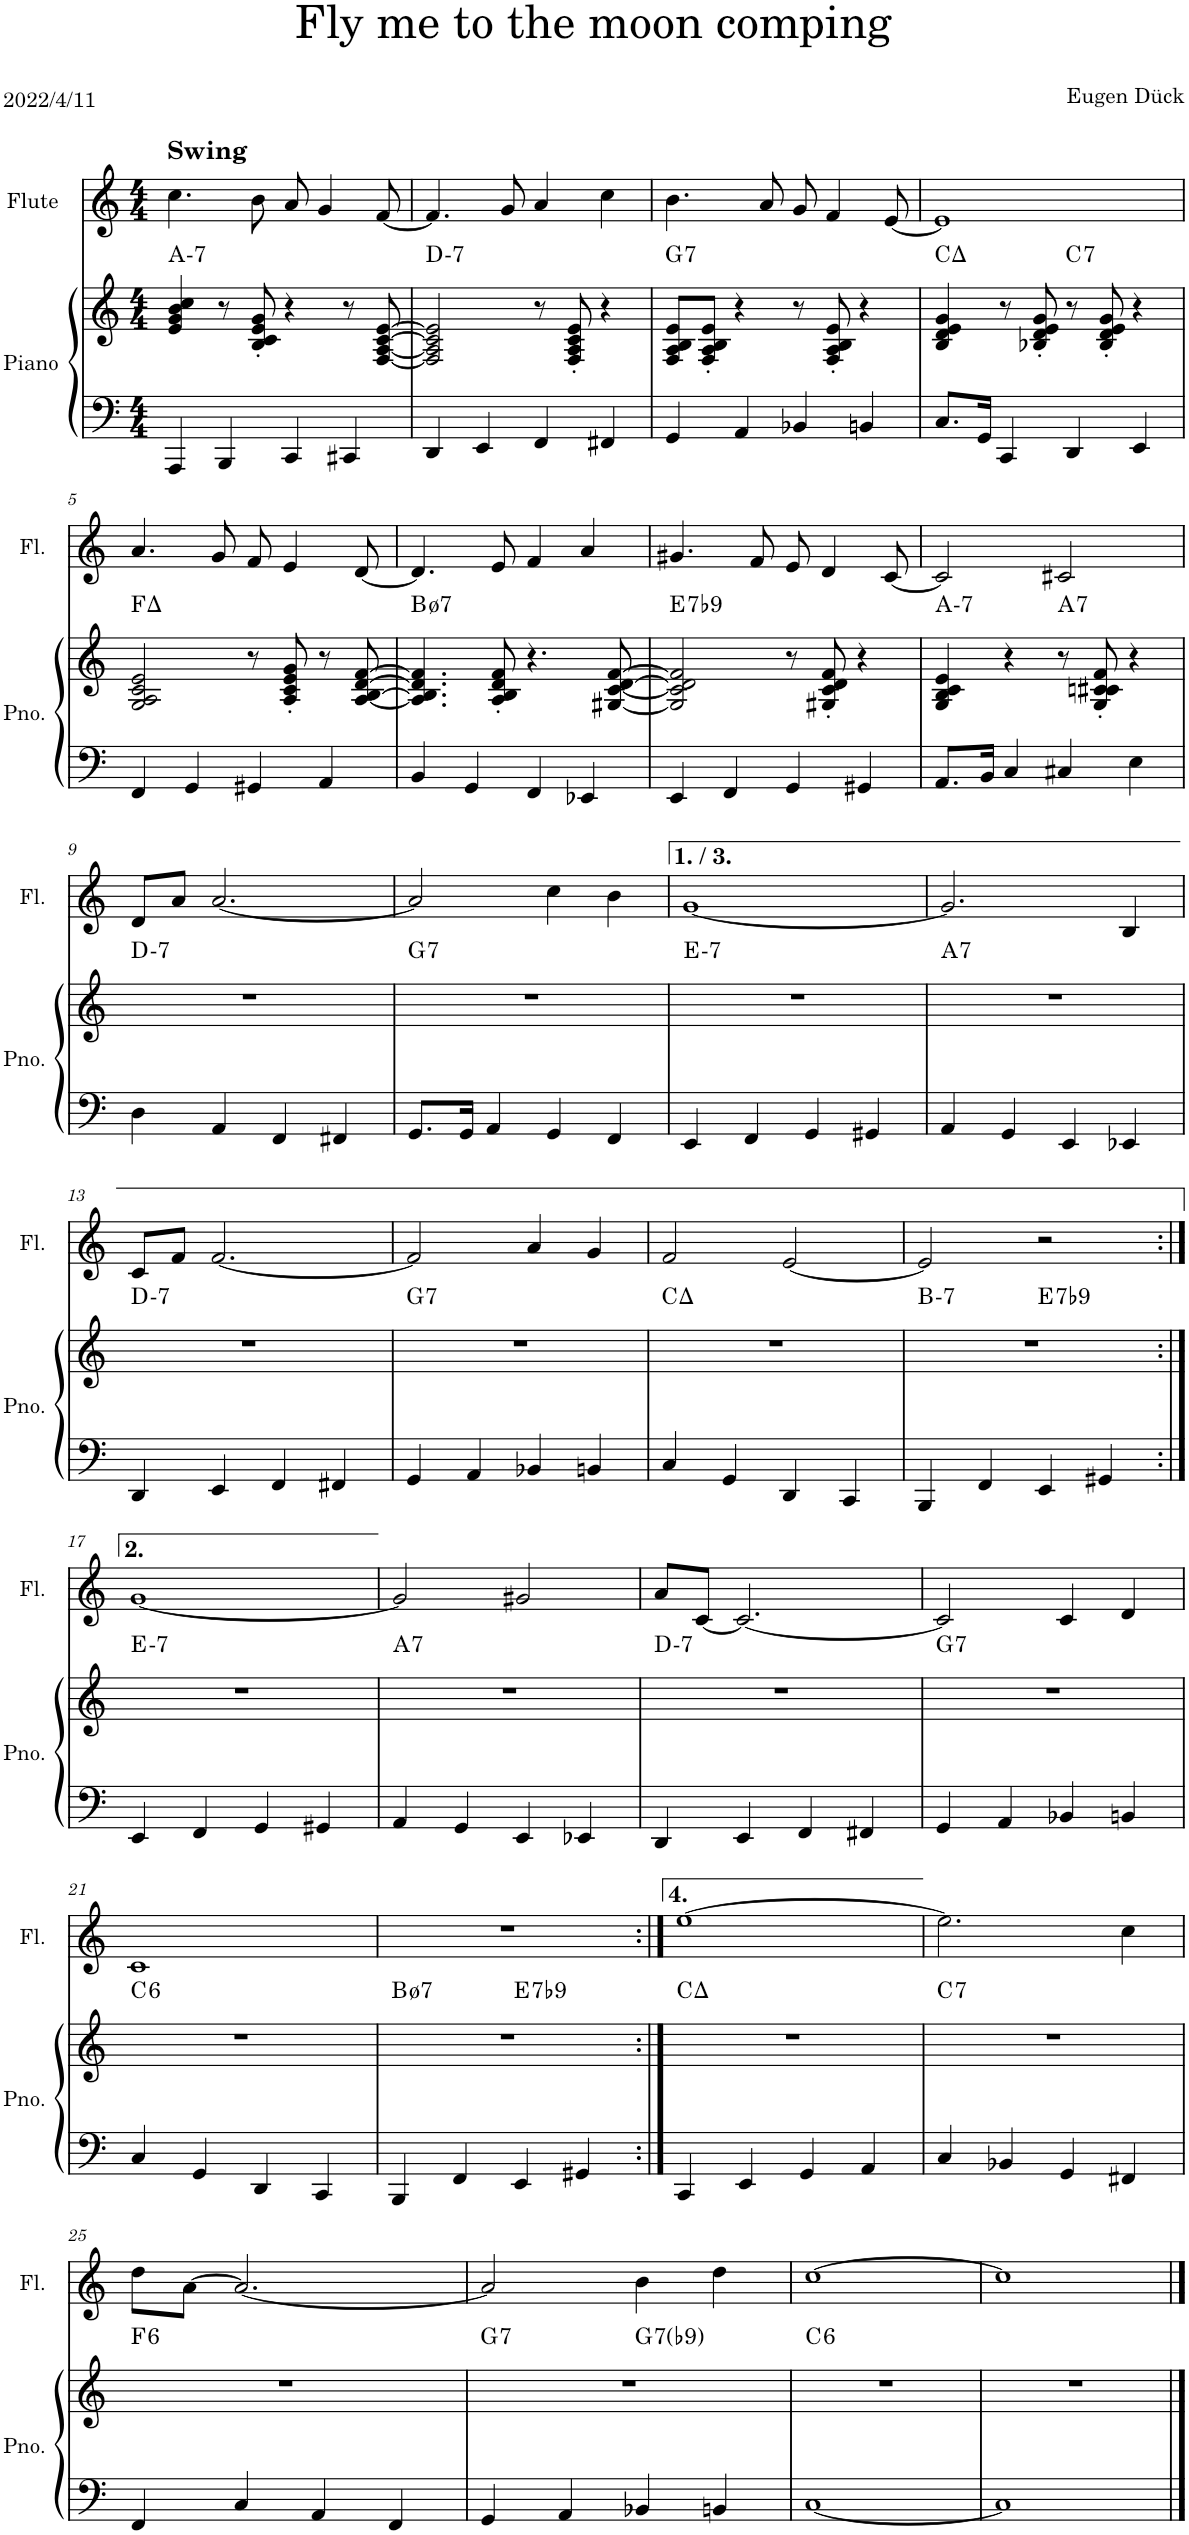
**kern	**kern	**harte	**kern
*part2	*part2	*part2	*part1
*staff3	*staff2	*	*staff1
*I"Piano	*	*	*I"Flute
*I'Pno.	*	*	*I'Fl.
*clefF4	*clefG2	*	*clefG2
*k[]	*k[]	*	*k[]
*M4/4	*M4/4	*	*M4/4
=1	=1	=1	=1
!	!	!LO:H:kt=7	!LO:TX:a:B:t=Swing
4AAA/	4e/ 4g/ 4b/ 4cc/	A:min7	4.cc\
4BBB/	8r	.	.
.	8B/' 8c/' 8e/' 8g/'	.	8b\
4CC/	4r	.	8a/
.	.	.	4g/
4CC#X/	8r	.	.
.	[8F/ [8A/ [8c/ [8e/	.	[8f/
=2	=2	=2	=2
!	!	!LO:H:kt=7	!
4DD/	2F/] 2A/] 2c/] 2e/]	D:min7	4.f/]
4EE/	.	.	.
.	.	.	8g/
4FF/	8r	.	4a/
.	8F/' 8A/' 8c/' 8e/'	.	.
4FF#X/	4r	.	4cc\
=3	=3	=3	=3
!	!	!LO:H:kt=7	!
4GG/	8F/ 8A/ 8B/ 8e/L	G:7	4.b\
.	8F/' 8A/' 8B/' 8e/'J	.	.
4AA/	4r	.	.
.	.	.	8a/
4BB-X/	8r	.	8g/
.	8F/' 8A/' 8B/' 8e/'	.	4f/
4BBn/	4r	.	.
.	.	.	[8e/
=4	=4	=4	=4
8.C/L	4B/ 4d/ 4e/ 4g/	C:maj	1e]
16GG/Jk	.	.	.
4CC/	8r	.	.
.	8B-X/' 8d/' 8e/' 8g/'	.	.
!	!	!LO:H:kt=7	!
4DD/	8r	C:7	.
.	8B-/' 8d/' 8e/' 8g/'	.	.
4EE/	4r	.	.
!!LO:LB:g=z
=5	=5	=5	=5
4FF/	2G/ 2A/ 2c/ 2e/	F:maj	4.a/
4GG/	.	.	.
.	.	.	8g/
4GG#X/	8r	.	8f/
.	8A/' 8c/' 8e/' 8g/'	.	4e/
4AA/	8r	.	.
.	[8A/ [8B/ [8d/ [8f/	.	[8d/
=6	=6	=6	=6
!	!	!LO:H:kt=7	!
4BB/	4.A/] 4.B/] 4.d/] 4.f/]	B:hdim7	4.d/]
4GG/	.	.	.
.	8A/' 8B/' 8d/' 8f/'	.	8e/
4FF/	4.r	.	4f/
4EE-X/	.	.	4a/
.	[8G#X/ [8c/ [8d/ [8f/	.	.
=7	=7	=7	=7
!	!	!LO:H:kt=7	!
4EE/	2G#/] 2c/] 2d/] 2f/]	E:7(b9)	4.g#X/
4FF/	.	.	.
.	.	.	8f/
4GG/	8r	.	8e/
.	8G#X/' 8c/' 8d/' 8f/'	.	4d/
4GG#X/	4r	.	.
.	.	.	[8c/
=8	=8	=8	=8
!	!	!LO:H:kt=7	!
8.AA/L	4G/ 4B/ 4c/ 4e/	A:min7	2c/]
16BB/Jk	.	.	.
4C/	4r	.	.
!	!	!LO:H:kt=7	!
4C#X/	8r	A:7	2c#X/
.	8G/' 8cn/' 8c#X/' 8f/'	.	.
4E\	4r	.	.
!!LO:LB:g=z
=9	=9	=9	=9
!	!	!LO:H:kt=7	!
4D\	1r	D:min7	8d/L
.	.	.	8a/J
4AA/	.	.	[2.a/
4FF/	.	.	.
4FF#X/	.	.	.
=10	=10	=10	=10
!	!	!LO:H:kt=7	!
8.GG/L	1r	G:7	2a/]
16GG/Jk	.	.	.
4AA/	.	.	.
4GG/	.	.	4cc\
4FF/	.	.	4b\
=11	=11	=11	=11
!	!	!LO:H:kt=7	!
4EE/	1r	E:min7	[1g
4FF/	.	.	.
4GG/	.	.	.
4GG#X/	.	.	.
=12	=12	=12	=12
!	!	!LO:H:kt=7	!
4AA/	1r	A:7	2.g/]
4GG/	.	.	.
4EE/	.	.	.
4EE-X/	.	.	4B/
!!LO:LB:g=z
=13	=13	=13	=13
!	!	!LO:H:kt=7	!
4DD/	1r	D:min7	8c/L
.	.	.	8f/J
4EE/	.	.	[2.f/
4FF/	.	.	.
4FF#X/	.	.	.
=14	=14	=14	=14
!	!	!LO:H:kt=7	!
4GG/	1r	G:7	2f/]
4AA/	.	.	.
4BB-X/	.	.	4a/
4BBn/	.	.	4g/
=15	=15	=15	=15
4C/	1r	C:maj	2f/
4GG/	.	.	.
4DD/	.	.	[2e/
4CC/	.	.	.
=16	=16	=16	=16
!	!	!LO:H:kt=7	!
*	*^	*	*
4BBB/	1r	2ryy	B:min7	2e/]
4FF/	.	.	.	.
!	!	!	!LO:H:kt=7	!
4EE/	.	2ryy	E:7(b9)	2r
4GG#X/	.	.	.	.
!!LO:LB:g=z
=17:|!	=17:|!	=17:|!	=17:|!	=17:|!
!	!	!	!LO:H:kt=7	!
*	*v	*v	*	*
4EE/	1r	E:min7	[1g
4FF/	.	.	.
4GG/	.	.	.
4GG#X/	.	.	.
=18	=18	=18	=18
!	!	!LO:H:kt=7	!
4AA/	1r	A:7	2g/]
4GG/	.	.	.
4EE/	.	.	2g#X/
4EE-X/	.	.	.
=19	=19	=19	=19
!	!	!LO:H:kt=7	!
4DD/	1r	D:min7	8a/L
.	.	.	[8c/J
4EE/	.	.	2.c/_
4FF/	.	.	.
4FF#X/	.	.	.
=20	=20	=20	=20
!	!	!LO:H:kt=7	!
4GG/	1r	G:7	2c/]
4AA/	.	.	.
4BB-X/	.	.	4c/
4BBn/	.	.	4d/
!!LO:LB:g=z
=21	=21	=21	=21
!	!	!LO:H:kt=6	!
4C/	1r	C:maj6	1c
4GG/	.	.	.
4DD/	.	.	.
4CC/	.	.	.
=22	=22	=22	=22
!	!	!LO:H:kt=7	!
*	*^	*	*
4BBB/	1r	2ryy	B:hdim7	1r
4FF/	.	.	.	.
!	!	!	!LO:H:kt=7	!
4EE/	.	2ryy	E:7(b9)	.
4GG#X/	.	.	.	.
*	*v	*v	*	*
=23:|!	=23:|!	=23:|!	=23:|!
4CC/	1r	C:maj	[1ee
4EE/	.	.	.
4GG/	.	.	.
4AA/	.	.	.
=24	=24	=24	=24
!	!	!LO:H:kt=7	!
4C/	1r	C:7	2.ee\]
4BB-X/	.	.	.
4GG/	.	.	.
4FF#X/	.	.	4cc\
!!LO:LB:g=z
=25	=25	=25	=25
!	!	!LO:H:kt=6	!
4FF/	1r	F:maj6	8dd\L
.	.	.	[8a\J
4C/	.	.	2.a/_
4AA/	.	.	.
4FF/	.	.	.
=26	=26	=26	=26
!	!	!LO:H:kt=7	!
*	*^	*	*
4GG/	1r	2ryy	G:7	2a/]
4AA/	.	.	.	.
!	!	!	!LO:H:kt=7	!
4BB-X/	.	2ryy	G:7(b9)	4b\
4BBn/	.	.	.	4dd\
=27	=27	=27	=27	=27
!	!	!	!LO:H:kt=6	!
*	*v	*v	*	*
[1C	1r	C:maj6	[1cc
=28	=28	=28	=28
1C]	1r	.	1cc]
==	==	==	==
*-	*-	*-	*-
